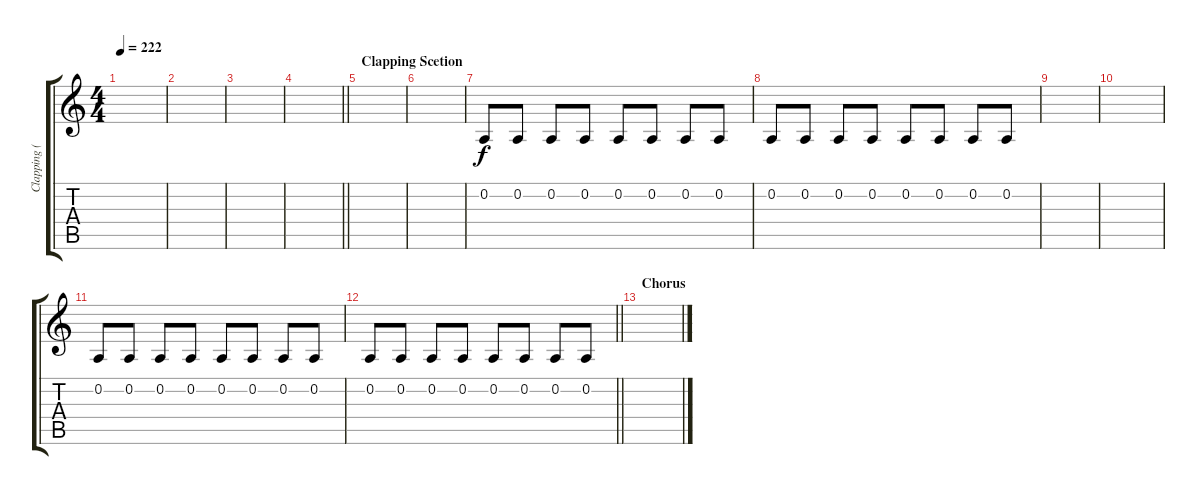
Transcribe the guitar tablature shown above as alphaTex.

\track ("Clapping (Right)" "Clapping (") {instrument gunshot}
\staff {score tabs}
\tuning (D4 A3 F3 C3 G2 D2) {hide}
\ts (4 4)
\tempo 222
\clef g2
\ks c
|
|
|
\barLineRight lightlight
|
\section ("" "Clapping Scetion")
|
|
0.2.8 0.2.8 0.2.8 0.2.8 0.2.8 0.2.8 0.2.8 0.2.8 |
0.2.8 0.2.8 0.2.8 0.2.8 0.2.8 0.2.8 0.2.8 0.2.8 |
|
|
0.2.8 0.2.8 0.2.8 0.2.8 0.2.8 0.2.8 0.2.8 0.2.8 |
\barLineRight lightlight
0.2.8{volume 0} 0.2.8 0.2.8 0.2.8 0.2.8 0.2.8 0.2.8 0.2.8 |
\section ("" "Chorus")
